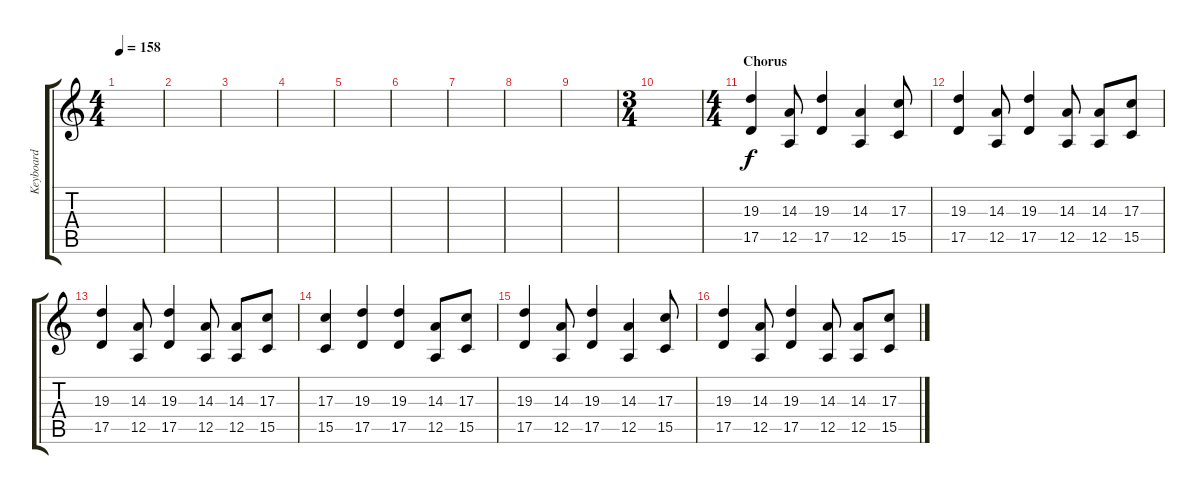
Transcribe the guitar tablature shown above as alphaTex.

\track ("Keyboard" "Keyboard") {instrument orchestralharp}
\staff {score tabs}
\tuning (E4 B3 G3 D3 A2 D2) {hide}
\ts (4 4)
\tempo 158
\clef g2
\ks c
|
|
|
|
|
|
|
|
|
\ts (3 4)
|
\ts (4 4)
\section ("" "Chorus")
(19.3 17.5).4{volume 11 instrument tremolostrings} (14.3 12.5).8 (19.3 17.5).4 (14.3 12.5).4 (17.3 15.5).8 |
(19.3 17.5).4 (14.3 12.5).8 (19.3 17.5).4 (14.3 12.5).8 (14.3 12.5).8 (17.3 15.5).8 |
(19.3 17.5).4 (14.3 12.5).8 (19.3 17.5).4 (14.3 12.5).8 (14.3 12.5).8 (17.3 15.5).8 |
(17.3 15.5).4 (19.3 17.5).4 (19.3 17.5).4 (14.3 12.5).8 (17.3 15.5).8 |
(19.3 17.5).4 (14.3 12.5).8 (19.3 17.5).4 (14.3 12.5).4 (17.3 15.5).8 |
(19.3 17.5).4 (14.3 12.5).8 (19.3 17.5).4 (14.3 12.5).8 (14.3 12.5).8 (17.3 15.5).8
